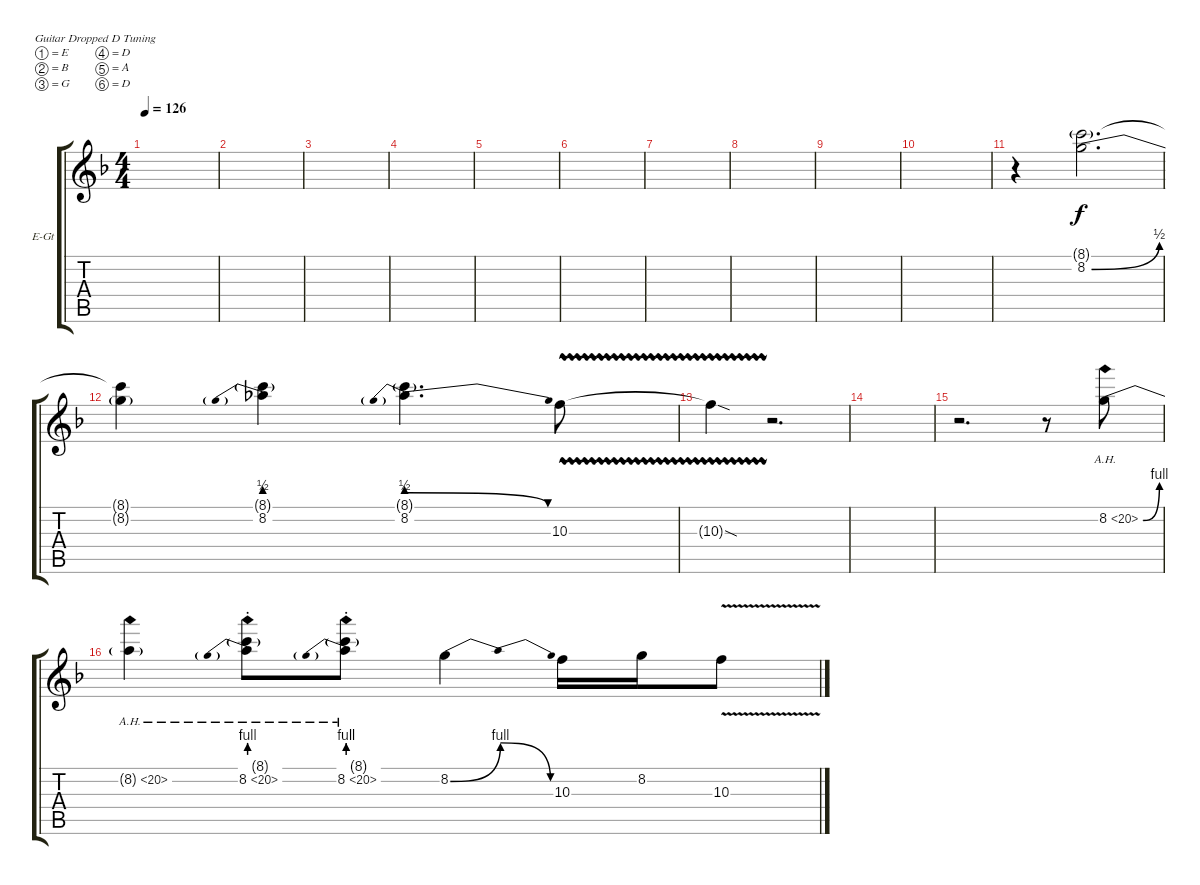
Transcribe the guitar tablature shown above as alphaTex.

\defaultSystemsLayout 4
\bracketExtendMode groupsimilarinstruments
\firstSystemTrackNameOrientation horizontal
\otherSystemsTrackNameOrientation horizontal
\track ("Solo" "E-Gt") {instrument distortionguitar}
\staff {score tabs}
\tuning (E4 B3 G3 D3 A2 D2)
\ts (4 4)
\tempo 126
\clef g2
\ks f
|
|
|
|
|
|
|
|
|
|
r.4 (8.1{g} 8.2{be (bend 0 0 34.199999999999996 2)}).2{d} |
(8.2{be (hold 0 0 60 0) t} 8.1{t}).4 (8.1{g} 8.2{be (prebend 0 2 60 2)}).4 (8.1{g} 8.2{be (prebendrelease 0 2 28.2 0)}).4{d} 10.3{vw}.8 |
10.3{vw sod t}.4 r.2{d} |
|
r.2{d} r.8 8.2{be (bend 0 0 13.2 4) ah 12}.8 |
8.2{ah 12 t}.4 (8.2{be (prebend 0 4 60 4) ah 12 st} 8.1{g}).8 (8.2{be (prebend 0 4 60 4) ah 12 st} 8.1{g}).8 8.2{be (bendrelease 0 0 10.2 4 20.4 4 30 0)}.4 10.3.16 8.2.16 10.3{v}.8
